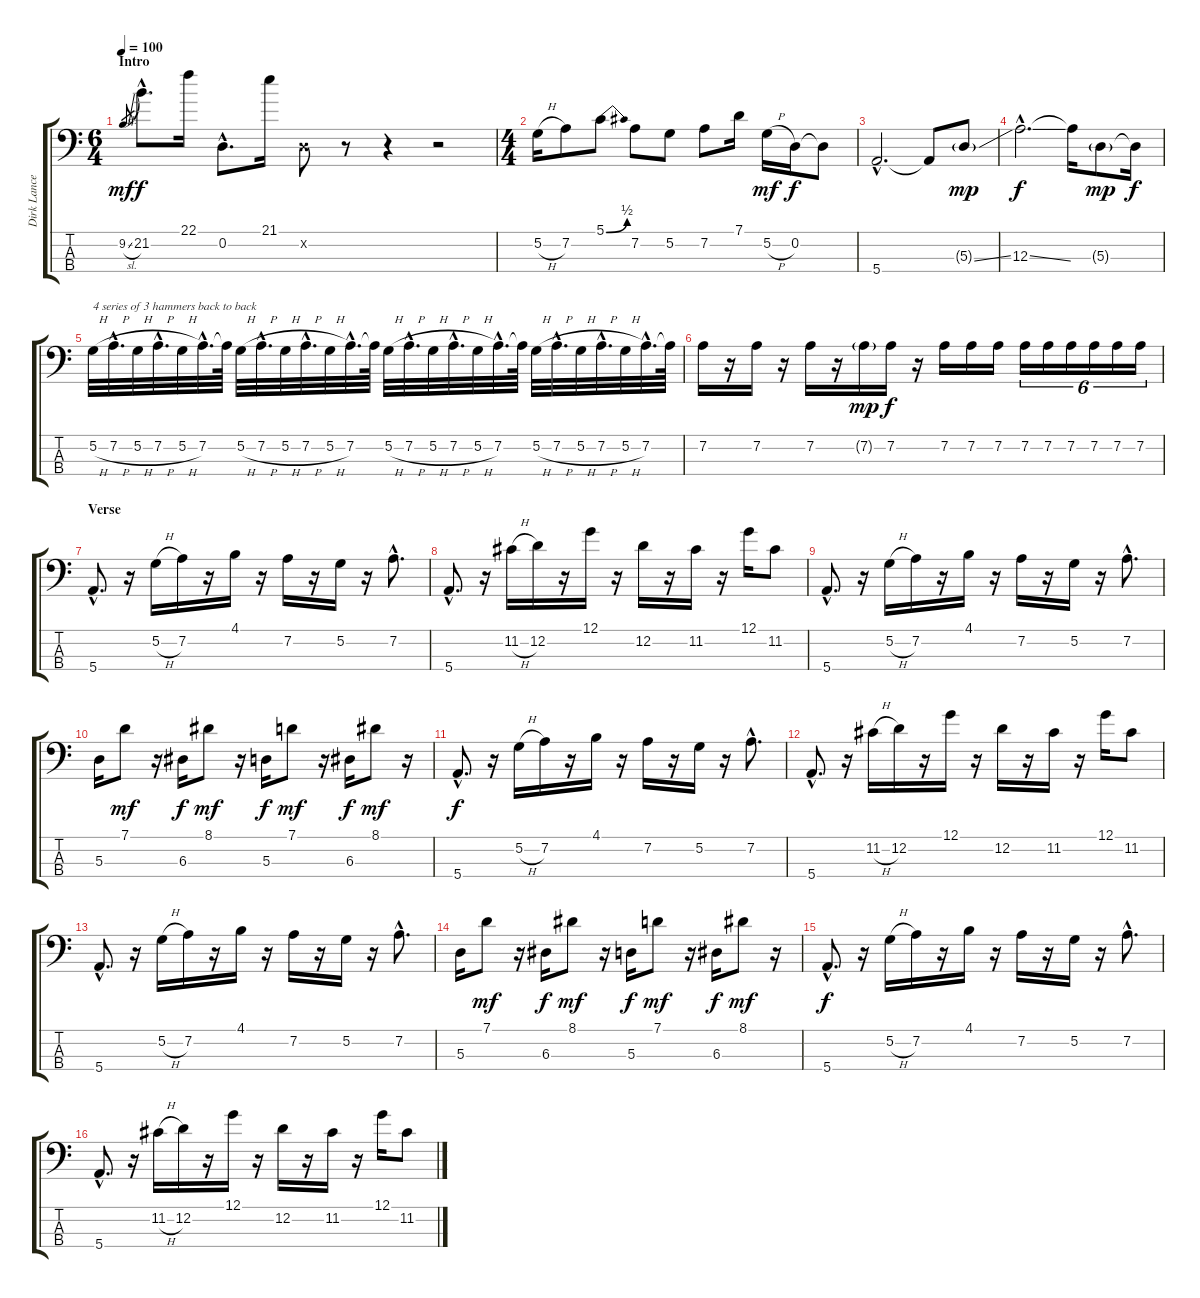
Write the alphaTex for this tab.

\track ("Dirk Lance - Bass" "Dirk Lance") {instrument electricbassfinger}
\staff {score tabs}
\tuning (G2 D2 A1 E1) {hide}
\ts (6 4)
\section ("" "Intro")
\tempo 100
\clef f4
\ks c
9.2{sl}.8{gr dy mf instrument electricbassfinger} 21.2{hac}.8{d dy f} 22.1.16 0.2{hac}.8{d} 21.1.16 0.2{x}.8 r.8 r.4 r.2 |
\ts (4 4)
5.2{h}.16 7.2.8 5.1{be (bend 0 0 60 2)}.8 7.2.8 5.2.8 7.2.8 7.1.16 5.2{h}.16{dy mf} 0.2.16{dy f} 0.2{t}.8 |
5.4{hac}.2{d} 5.4{t}.8 5.3{ss g}.8{dy mp} |
12.3{ss hac}.2{d dy f} 12.3{t}.16 5.3{g}.8{dy mp} 5.3{t}.16{dy f volume 16 instrument slapbass1} |
5.2{h}.32{txt "4 series of 3 hammers back to back" volume 12} 7.2{h hac}.32{d} 5.2{h}.32 7.2{h hac}.32{d} 5.2{h}.32 7.2{hac}.32{d} 7.2{t}.64{volume 16} 5.2{h}.32{volume 12} 7.2{h hac}.32{d} 5.2{h}.32 7.2{h hac}.32{d} 5.2{h}.32 7.2{hac}.32{d} 7.2{t}.64{volume 16} 5.2{h}.32{volume 12} 7.2{h hac}.32{d} 5.2{h}.32 7.2{h hac}.32{d} 5.2{h}.32 7.2{hac}.32{d} 7.2{t}.64{volume 16} 5.2{h}.32{volume 12} 7.2{h hac}.32{d} 5.2{h}.32 7.2{h hac}.32{d} 5.2{h}.32 7.2{hac}.32{d} 7.2{t}.64 |
7.2.16{volume 16 instrument electricbassfinger} r.16 7.2.16 r.16 7.2.16 r.16 7.2{g}.16{dy mp} 7.2.16{dy f} r.16 7.2.16 7.2.16 7.2.16 7.2.16{tu (6 4)} 7.2.16{tu (6 4)} 7.2.16{tu (6 4)} 7.2.16{tu (6 4)} 7.2.16{tu (6 4)} 7.2.16{tu (6 4)} |
\section ("" "Verse")
5.4{hac}.8{d} r.16 5.2{h}.16 7.2.16 r.16 4.1.16 r.16 7.2.16 r.16 5.2.16 r.16 7.2{hac}.8{d} |
5.4{hac}.8{d} r.16 11.2{h}.16 12.2.16 r.16 12.1.16 r.16 12.2.16 r.16 11.2.16 r.16 12.1.16 11.2.8 |
5.4{hac}.8{d} r.16 5.2{h}.16 7.2.16 r.16 4.1.16 r.16 7.2.16 r.16 5.2.16 r.16 7.2{hac}.8{d} |
5.3.16{instrument slapbass2} 7.1.8{dy mf} r.16 6.3.16{dy f} 8.1.8{dy mf} r.16 5.3.16{dy f} 7.1.8{dy mf} r.16 6.3.16{dy f} 8.1.8{dy mf} r.16 |
5.4{hac}.8{d dy f instrument electricbassfinger} r.16 5.2{h}.16 7.2.16 r.16 4.1.16 r.16 7.2.16 r.16 5.2.16 r.16 7.2{hac}.8{d} |
5.4{hac}.8{d} r.16 11.2{h}.16 12.2.16 r.16 12.1.16 r.16 12.2.16 r.16 11.2.16 r.16 12.1.16 11.2.8 |
5.4{hac}.8{d} r.16 5.2{h}.16 7.2.16 r.16 4.1.16 r.16 7.2.16 r.16 5.2.16 r.16 7.2{hac}.8{d} |
5.3.16{instrument slapbass2} 7.1.8{dy mf} r.16 6.3.16{dy f} 8.1.8{dy mf} r.16 5.3.16{dy f} 7.1.8{dy mf} r.16 6.3.16{dy f} 8.1.8{dy mf} r.16 |
5.4{hac}.8{d dy f instrument electricbassfinger} r.16 5.2{h}.16 7.2.16 r.16 4.1.16 r.16 7.2.16 r.16 5.2.16 r.16 7.2{hac}.8{d} |
5.4{hac}.8{d} r.16 11.2{h}.16 12.2.16 r.16 12.1.16 r.16 12.2.16 r.16 11.2.16 r.16 12.1.16 11.2.8
